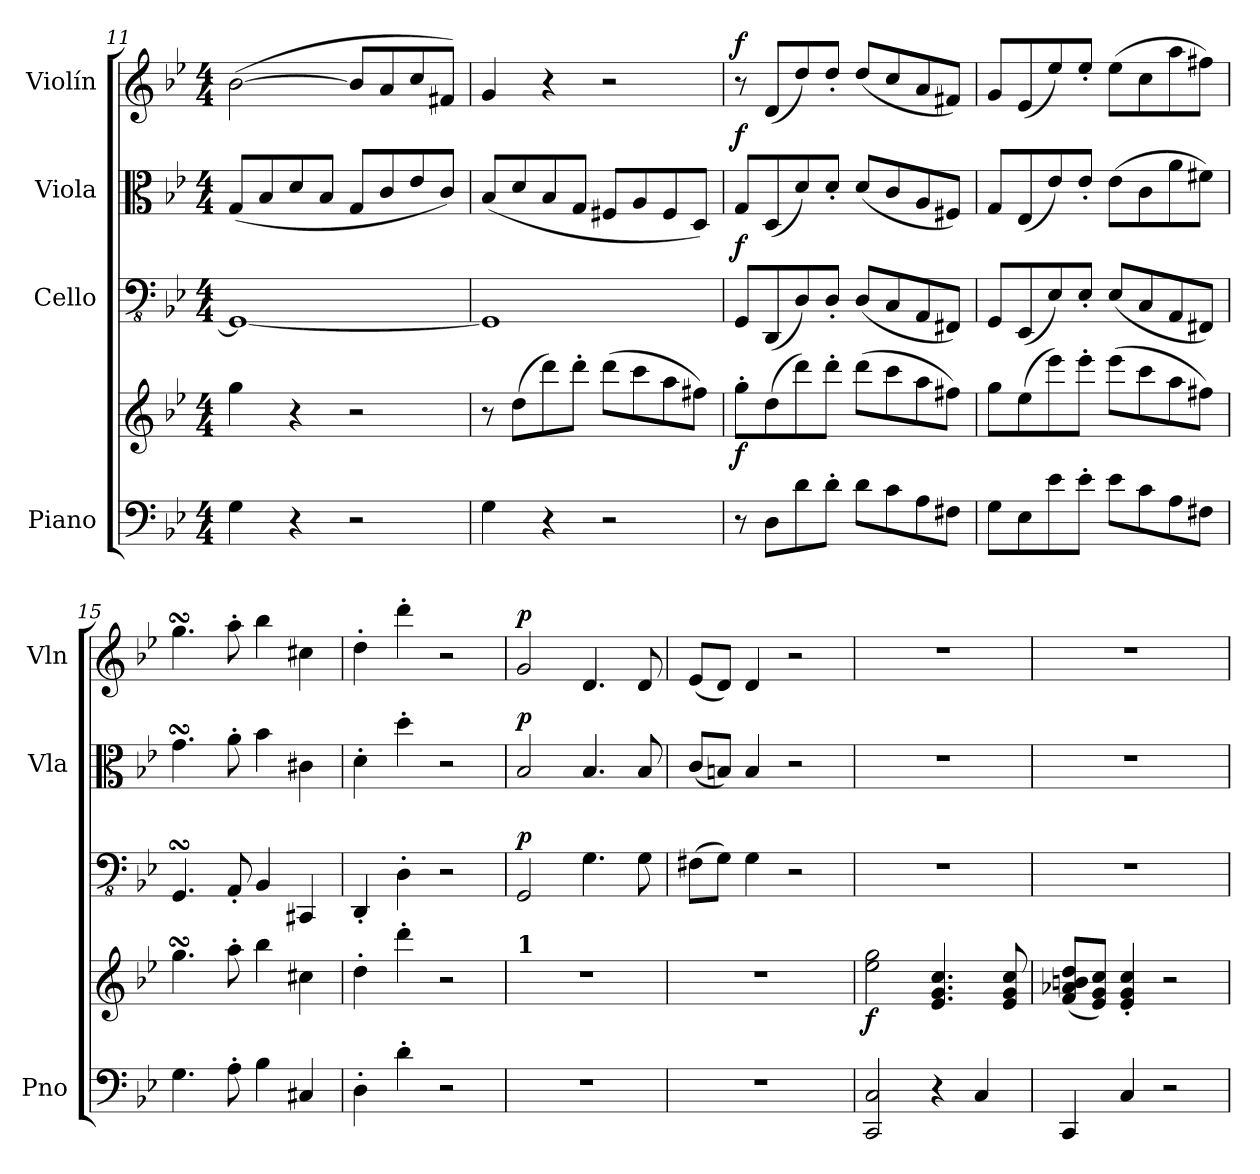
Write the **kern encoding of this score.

**kern	**kern	**dynam	**kern	**dynam	**kern	**dynam	**kern	**dynam
*part4	*part4	*part4	*part3	*part3	*part2	*part2	*part1	*part1
*staff5	*staff4	*staff4/5	*staff3	*staff3	*staff2	*staff2	*staff1	*staff1
*I"Piano	*	*	*I"Cello	*	*I"Viola	*	*I"Violín	*
*I'Pno	*	*	*	*	*I'Vla	*	*I'Vln	*
!!LO:LB:g=z
*clefF4	*clefG2	*	*clefFv4	*	*clefC3	*	*clefG2	*
*k[b-e-]	*k[b-e-]	*	*k[b-e-]	*	*k[b-e-]	*	*k[b-e-]	*
*M4/4	*M4/4	*	*M4/4	*	*M4/4	*	*M4/4	*
=11	=11	=11	=11	=11	=11	=11	=11	=11
4G\	4gg\	.	1GGG_	.	(<8G/L	.	(>[2b-\	.
.	.	.	.	.	8B-/	.	.	.
4r	4r	.	.	.	8d/	.	.	.
.	.	.	.	.	8B-/J	.	.	.
2r	2r	.	.	.	8G/L	.	8b-/L]	.
.	.	.	.	.	8c/	.	8a/	.
.	.	.	.	.	8e-/	.	8cc/	.
.	.	.	.	.	8c/J)	.	8f#X/J)	.
=12	=12	=12	=12	=12	=12	=12	=12	=12
4G\	8r	.	1GGG]	.	(<8B-/L	.	4g/	.
.	(>8dd\L	.	.	.	8d/	.	.	.
4r	8ddd\)	.	.	.	8B-/	.	4r	.
.	8ddd'\J	.	.	.	8G/J	.	.	.
2r	(>8ddd\L	.	.	.	8F#X/L	.	2r	.
.	8ccc\	.	.	.	8A/	.	.	.
.	8aa\	.	.	.	8F#/	.	.	.
.	8ff#X\J)	.	.	.	8D/J)	.	.	.
=13	=13	=13	=13	=13	=13	=13	=13	=13
!	!	!LO:DY:b	!	!LO:DY:a	!	!LO:DY:a	!	!LO:DY:a
8r	8gg'\L	f	8GGG/L	f	8G/L	f	8r	f
8D\L	(>8dd\	.	(<8DDD/	.	(<8D/	.	(<8d/L	.
8d\	8ddd\)	.	8DD/)	.	8d/)	.	8dd/)	.
8d'\J	8ddd'\J	.	8DD'/J	.	8d'/J	.	8dd'/J	.
8d\L	(>8ddd\L	.	(<8DD/L	.	(<8d/L	.	(<8dd/L	.
8c\	8ccc\	.	8CC/	.	8c/	.	8cc/	.
8A\	8aa\	.	8AAA/	.	8A/	.	8a/	.
8F#X\J	8ff#X\J)	.	8FFF#X/J)	.	8F#X/J)	.	8f#X/J)	.
=14	=14	=14	=14	=14	=14	=14	=14	=14
8G\L	8gg\L	.	8GGG/L	.	8G/L	.	8g/L	.
8E-\	(>8ee-\	.	(<8EEE-/	.	(<8E-/	.	(<8e-/	.
8e-\	8eee-\)	.	8EE-/)	.	8e-/)	.	8ee-/)	.
8e-'\J	8eee-'\J	.	8EE-'/J	.	8e-'/J	.	8ee-'/J	.
8e-\L	(>8eee-\L	.	(<8EE-/L	.	(>8e-\L	.	(>8ee-\L	.
8c\	8ccc\	.	8CC/	.	8c\	.	8cc\	.
8A\	8aa\	.	8AAA/	.	8a\	.	8aa\	.
8F#X\J	8ff#X\J)	.	8FFF#X/J)	.	8f#X\J)	.	8ff#X\J)	.
=15	=15	=15	=15	=15	=15	=15	=15	=15
4.G\	4.ggsSSS\	.	4.GGGsSSS/	.	4.gsSSS\	.	4.ggsSSS\	.
8A'\	8aa'\	.	8AAA'/	.	8a'\	.	8aa'\	.
4B-\	4bb-\	.	4BBB-/	.	4b-\	.	4bb-\	.
4C#X/	4cc#X\	.	4CCC#X/	.	4c#X\	.	4cc#X\	.
=16	=16	=16	=16	=16	=16	=16	=16	=16
4D'\	4dd'\	.	4DDD'/	.	4d'\	.	4dd'\	.
4d'\	4ddd'\	.	4DD'\	.	4dd'\	.	4ddd'\	.
2r	2r	.	2r	.	2r	.	2r	.
=17	=17	=17	=17	=17	=17	=17	=17	=17
!	!LO:TX:a:B:t=1	!	!	!	!	!	!	!
!	!	!	!	!LO:DY:a	!	!LO:DY:a	!	!LO:DY:a
1r	1r	.	2GGG/	p	2B-/	p	2g/	p
.	.	.	4.GG\	.	4.B-/	.	4.d/	.
.	.	.	8GG\	.	8B-/	.	8d/	.
=18	=18	=18	=18	=18	=18	=18	=18	=18
1r	1r	.	(>8FF#X\L	.	(<8c/L	.	(<8e-/L	.
.	.	.	8GG\J)	.	8Bn/J)	.	8d/J)	.
.	.	.	4GG\	.	4B/	.	4d/	.
.	.	.	2r	.	2r	.	2r	.
=19	=19	=19	=19	=19	=19	=19	=19	=19
!	!	!LO:DY:b	!	!	!	!	!	!
2CC/ 2C/	2ee-\ 2gg\	f	1r	.	1r	.	1r	.
4r	4.e-/ 4.g/ 4.cc/	.	.	.	.	.	.	.
4C/	.	.	.	.	.	.	.	.
.	8e-/ 8g/ 8cc/	.	.	.	.	.	.	.
=20	=20	=20	=20	=20	=20	=20	=20	=20
4CC/	(<8f/ 8a-X/ 8bn/ 8dd/L	.	1r	.	1r	.	1r	.
.	8e-/ 8g/ 8cc/J)	.	.	.	.	.	.	.
4C/	4e-/' 4g/' 4cc/'	.	.	.	.	.	.	.
2r	2r	.	.	.	.	.	.	.
=	=	=	=	=	=	=	=	=
*-	*-	*-	*-	*-	*-	*-	*-	*-
